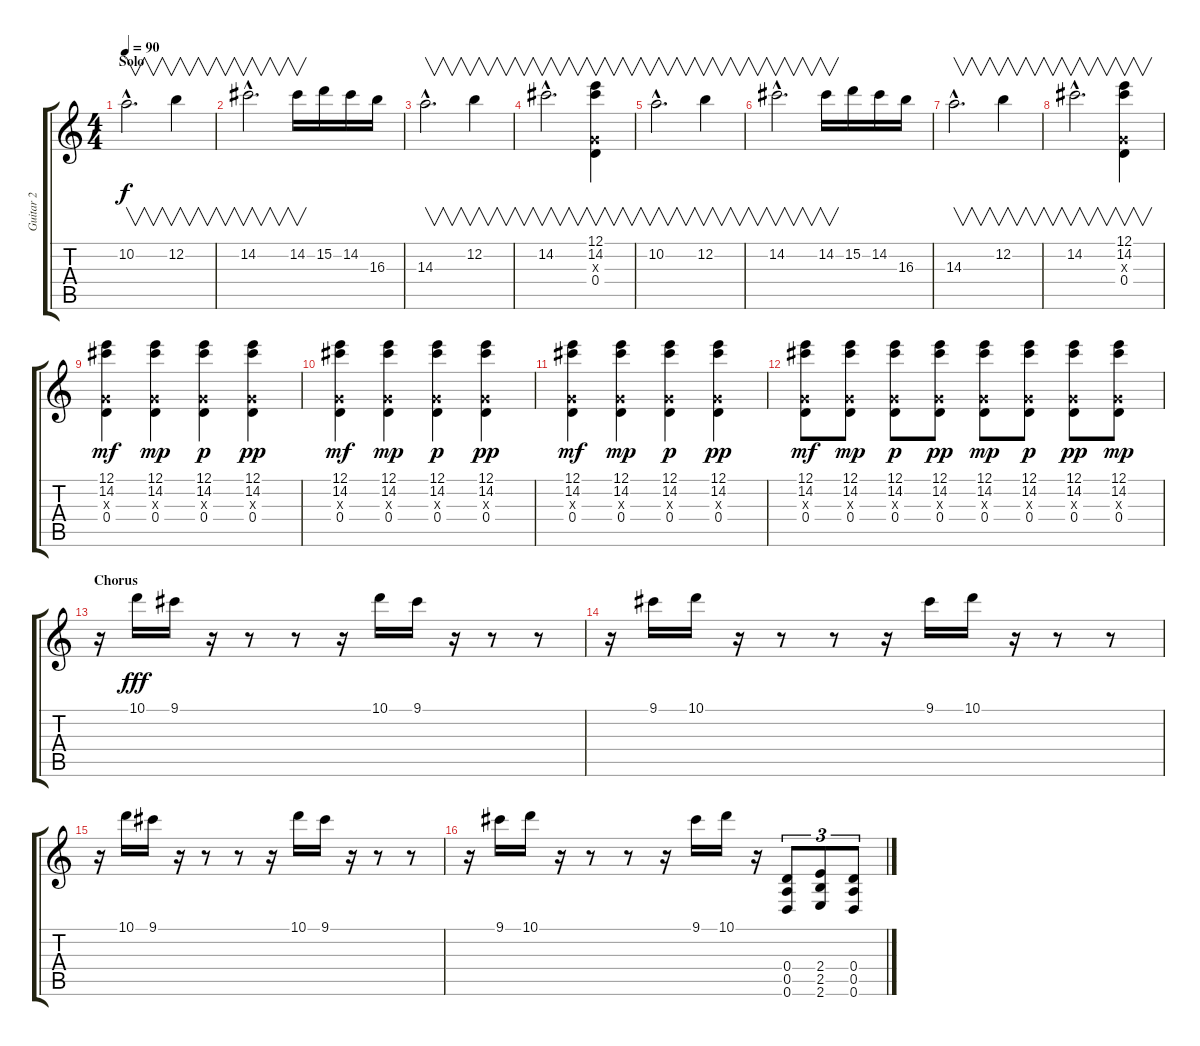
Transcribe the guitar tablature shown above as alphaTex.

\track ("Guitar 2" "Guitar 2") {instrument distortionguitar}
\staff {score tabs}
\tuning (E4 B3 G3 D3 A2 D2) {hide}
\ts (4 4)
\section ("" "Solo")
\tempo 90
\clef g2
\ks c
10.2{hac}.2{v d dy f} 12.2.4{v} |
14.2{hac}.2{v d} 14.2.16{v} 15.2.16 14.2.16 16.3.16 |
14.3{hac}.2{v d} 12.2.4{v} |
14.2{hac}.2{v d} (12.1 14.2 0.3{x} 0.4).4{v} |
10.2{hac}.2{v d} 12.2.4{v} |
14.2{hac}.2{v d} 14.2.16{v} 15.2.16 14.2.16 16.3.16 |
14.3{hac}.2{v d} 12.2.4{v} |
14.2{hac}.2{v d} (12.1 14.2 0.3{x} 0.4).4{v} |
(12.1 14.2 0.3{x} 0.4).4{dy mf} (12.1 14.2 0.3{x} 0.4).4{dy mp} (12.1 14.2 0.3{x} 0.4).4{dy p} (12.1 14.2 0.3{x} 0.4).4{dy pp} |
(12.1 14.2 0.3{x} 0.4).4{dy mf} (12.1 14.2 0.3{x} 0.4).4{dy mp} (12.1 14.2 0.3{x} 0.4).4{dy p} (12.1 14.2 0.3{x} 0.4).4{dy pp} |
(12.1 14.2 0.3{x} 0.4).4{dy mf} (12.1 14.2 0.3{x} 0.4).4{dy mp} (12.1 14.2 0.3{x} 0.4).4{dy p} (12.1 14.2 0.3{x} 0.4).4{dy pp} |
(12.1 14.2 0.3{x} 0.4).8{dy mf} (12.1 14.2 0.3{x} 0.4).8{dy mp} (12.1 14.2 0.3{x} 0.4).8{dy p} (12.1 14.2 0.3{x} 0.4).8{dy pp} (12.1 14.2 0.3{x} 0.4).8{dy mp} (12.1 14.2 0.3{x} 0.4).8{dy p} (12.1 14.2 0.3{x} 0.4).8{dy pp} (12.1 14.2 0.3{x} 0.4).8{dy mp} |
\section ("" "Chorus")
r.16 10.1.16{dy fff} 9.1.16 r.16 r.8 r.8 r.16 10.1.16 9.1.16 r.16 r.8 r.8 |
r.16 9.1.16 10.1.16 r.16 r.8 r.8 r.16 9.1.16 10.1.16 r.16 r.8 r.8 |
r.16 10.1.16 9.1.16 r.16 r.8 r.8 r.16 10.1.16 9.1.16 r.16 r.8 r.8 |
r.16 9.1.16 10.1.16 r.16 r.8 r.8 r.16 9.1.16 10.1.16 r.16 (0.4 0.5 0.6).8{tu (3 2)} (2.4 2.5 2.6).8{tu (3 2)} (0.4 0.5 0.6).8{tu (3 2)}
